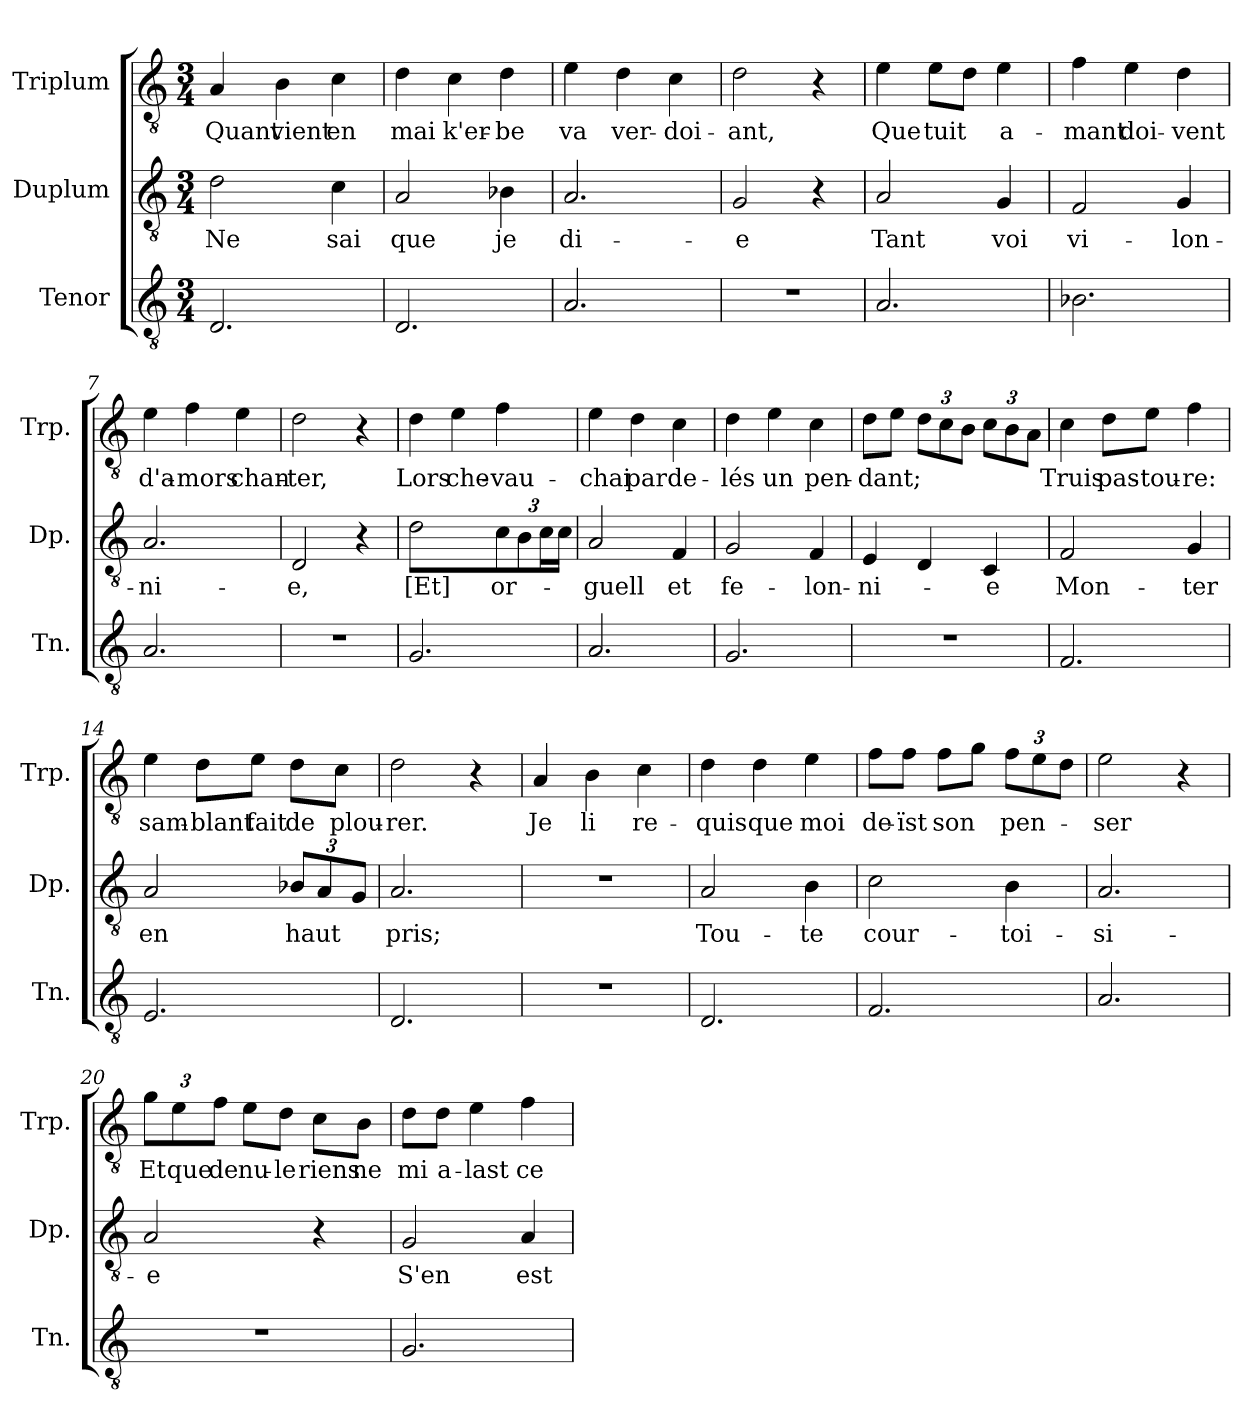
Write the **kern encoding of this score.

**kern	**kern	**text	**kern	**text
*part3	*part2	*part2	*part1	*part1
*staff3	*staff2	*staff2	*staff1	*staff1
*I"Tenor	*I"Duplum	*	*I"Triplum	*
*I'Tn.	*I'Dp.	*	*I'Trp.	*
*clefGv2	*clefGv2	*	*clefGv2	*
*k[]	*k[]	*	*k[]	*
*M3/4	*M3/4	*	*M3/4	*
=1	=1	=1	=1	=1
!	!	!LO:LY:b	!	!LO:LY:b
2.D/	2d\	Ne	4A/	Quant
!	!	!	!	!LO:LY:b
.	.	.	4B\	vient
!	!	!LO:LY:b	!	!LO:LY:b
.	4c\	sai	4c\	en
=2	=2	=2	=2	=2
!	!	!LO:LY:b	!	!LO:LY:b
2.D/	2A/	que	4d\	mai
!	!	!	!	!LO:LY:b
.	.	.	4c\	k'er-
!	!	!LO:LY:b	!	!LO:LY:b
.	4B-X\	je	4d\	-be
=3	=3	=3	=3	=3
!	!	!LO:LY:b	!	!LO:LY:b
2.A/	2.A/	di-	4e\	va
!	!	!	!	!LO:LY:b
.	.	.	4d\	ver-
!	!	!	!	!LO:LY:b
.	.	.	4c\	-doi-
=4	=4	=4	=4	=4
!	!	!LO:LY:b	!	!LO:LY:b
2.r	2G/	-e	2d\	-ant,
.	4r	.	4r	.
=5	=5	=5	=5	=5
!	!	!LO:LY:b	!	!LO:LY:b
2.A/	2A/	Tant	4e\	Que
!	!	!	!	!LO:LY:b
.	.	.	8e\L	tuit
.	.	.	8d\J	.
!	!	!LO:LY:b	!	!LO:LY:b
.	4G/	voi	4e\	a-
=6	=6	=6	=6	=6
!	!	!LO:LY:b	!	!LO:LY:b
2.B-X\	2F/	vi-	4f\	-mant
!	!	!	!	!LO:LY:b
.	.	.	4e\	doi-
!	!	!LO:LY:b	!	!LO:LY:b
.	4G/	-lon-	4d\	-vent
=7	=7	=7	=7	=7
!	!	!LO:LY:b	!	!LO:LY:b
2.A/	2.A/	-ni-	4e\	d'a-
!	!	!	!	!LO:LY:b
.	.	.	4f\	-mors
!	!	!	!	!LO:LY:b
.	.	.	4e\	chan-
!!LO:LB:g=z
=8	=8	=8	=8	=8
!	!	!LO:LY:b	!	!LO:LY:b
2.r	2D/	-e,	2d\	-ter,
.	4r	.	4r	.
=9	=9	=9	=9	=9
!	!	!LO:LY:b	!	!LO:LY:b
2.G/	2d\	[Et]	4d\	Lors
!	!	!	!	!LO:LY:b
.	.	.	4e\	che-
*	*Xbrackettup	*	*	*
!	!	!LO:LY:b	!	!LO:LY:b
.	12c\L	or-	4f\	-vau-
.	12B\	.	.	.
*	*tremolo	*	*	*
.	24c\	.	.	.
.	24c\JJ	.	.	.
*	*Xtremolo	*	*	*
=10	=10	=10	=10	=10
!	!	!LO:LY:b	!	!LO:LY:b
2.A/	2A/	-guell	4e\	-chai
!	!	!	!	!LO:LY:b
.	.	.	4d\	par
!	!	!LO:LY:b	!	!LO:LY:b
.	4F/	et	4c\	de-
=11	=11	=11	=11	=11
!	!	!LO:LY:b	!	!LO:LY:b
2.G/	2G/	fe-	4d\	-lés
!	!	!	!	!LO:LY:b
.	.	.	4e\	un
!	!	!LO:LY:b	!	!LO:LY:b
.	4F/	-lon-	4c\	pen-
=12	=12	=12	=12	=12
!	!	!LO:LY:b	!	!LO:LY:b
2.r	4E/	-ni-	8d\L	-dant;
.	.	.	8e\J	.
*	*	*	*Xbrackettup	*
.	4D/	.	12d\L	.
.	.	.	12c\	.
.	.	.	12B\J	.
!	!	!LO:LY:b	!	!
.	4C/	-e	12c\L	.
.	.	.	12B\	.
.	.	.	12A\J	.
=13	=13	=13	=13	=13
!	!	!LO:LY:b	!	!LO:LY:b
2.F/	2F/	Mon-	4c\	Truis
!	!	!	!	!LO:LY:b
.	.	.	8d\L	pas-
!	!	!	!	!LO:LY:b
.	.	.	8e\J	-tou-
!	!	!LO:LY:b	!	!LO:LY:b
.	4G/	-ter	4f\	-re:
!!LO:LB:g=z
=14	=14	=14	=14	=14
!	!	!LO:LY:b	!	!LO:LY:b
2.E/	2A/	en	4e\	sam-
!	!	!	!	!LO:LY:b
.	.	.	8d\L	-blant
!	!	!	!	!LO:LY:b
.	.	.	8e\J	fait
!	!	!LO:LY:b	!	!LO:LY:b
.	12B-X/L	haut	8d\L	de
.	12A/	.	.	.
!	!	!	!	!LO:LY:b
.	.	.	8c\J	plou-
.	12G/J	.	.	.
=15	=15	=15	=15	=15
!	!	!LO:LY:b	!	!LO:LY:b
2.D/	2.A/	pris;	2d\	-rer.
.	.	.	4r	.
=16	=16	=16	=16	=16
!	!	!	!	!LO:LY:b
2.r	2.r	.	4A/	Je
!	!	!	!	!LO:LY:b
.	.	.	4B\	li
!	!	!	!	!LO:LY:b
.	.	.	4c\	re-
=17	=17	=17	=17	=17
!	!	!LO:LY:b	!	!LO:LY:b
2.D/	2A/	Tou-	4d\	-quis
!	!	!	!	!LO:LY:b
.	.	.	4d\	que
!	!	!LO:LY:b	!	!LO:LY:b
.	4B\	-te	4e\	moi
=18	=18	=18	=18	=18
!	!	!LO:LY:b	!	!LO:LY:b
2.F/	2c\	cour-	8f\L	de-
!	!	!	!	!LO:LY:b
.	.	.	8f\J	-ïst
!	!	!	!	!LO:LY:b
.	.	.	8f\L	son
.	.	.	8g\J	.
!	!	!LO:LY:b	!	!LO:LY:b
.	4B\	-toi-	12f\L	pen-
.	.	.	12e\	.
.	.	.	12d\J	.
=19	=19	=19	=19	=19
!	!	!LO:LY:b	!	!LO:LY:b
2.A/	2.A/	-si-	2e\	-ser
.	.	.	4r	.
!!LO:PB:g=z
=20	=20	=20	=20	=20
!	!	!LO:LY:b	!	!LO:LY:b
2.r	2A/	-e	12g\L	Et
!	!	!	!	!LO:LY:b
.	.	.	12e\	que
!	!	!	!	!LO:LY:b
.	.	.	12f\J	de
!	!	!	!	!LO:LY:b
.	.	.	8e\L	nu-
!	!	!	!	!LO:LY:b
.	.	.	8d\J	-le
!	!	!	!	!LO:LY:b
.	4r	.	8c\L	riens
!	!	!	!	!LO:LY:b
.	.	.	8B\J	ne
=21	=21	=21	=21	=21
!	!	!LO:LY:b	!	!LO:LY:b
2.G/	2G/	S'en	8d\L	mi
!	!	!	!	!LO:LY:b
.	.	.	8d\J	a-
!	!	!	!	!LO:LY:b
.	.	.	4e\	-last
!	!	!LO:LY:b	!	!LO:LY:b
.	4A/	est	4f\	ce-
=	=	=	=	=
*-	*-	*-	*-	*-
